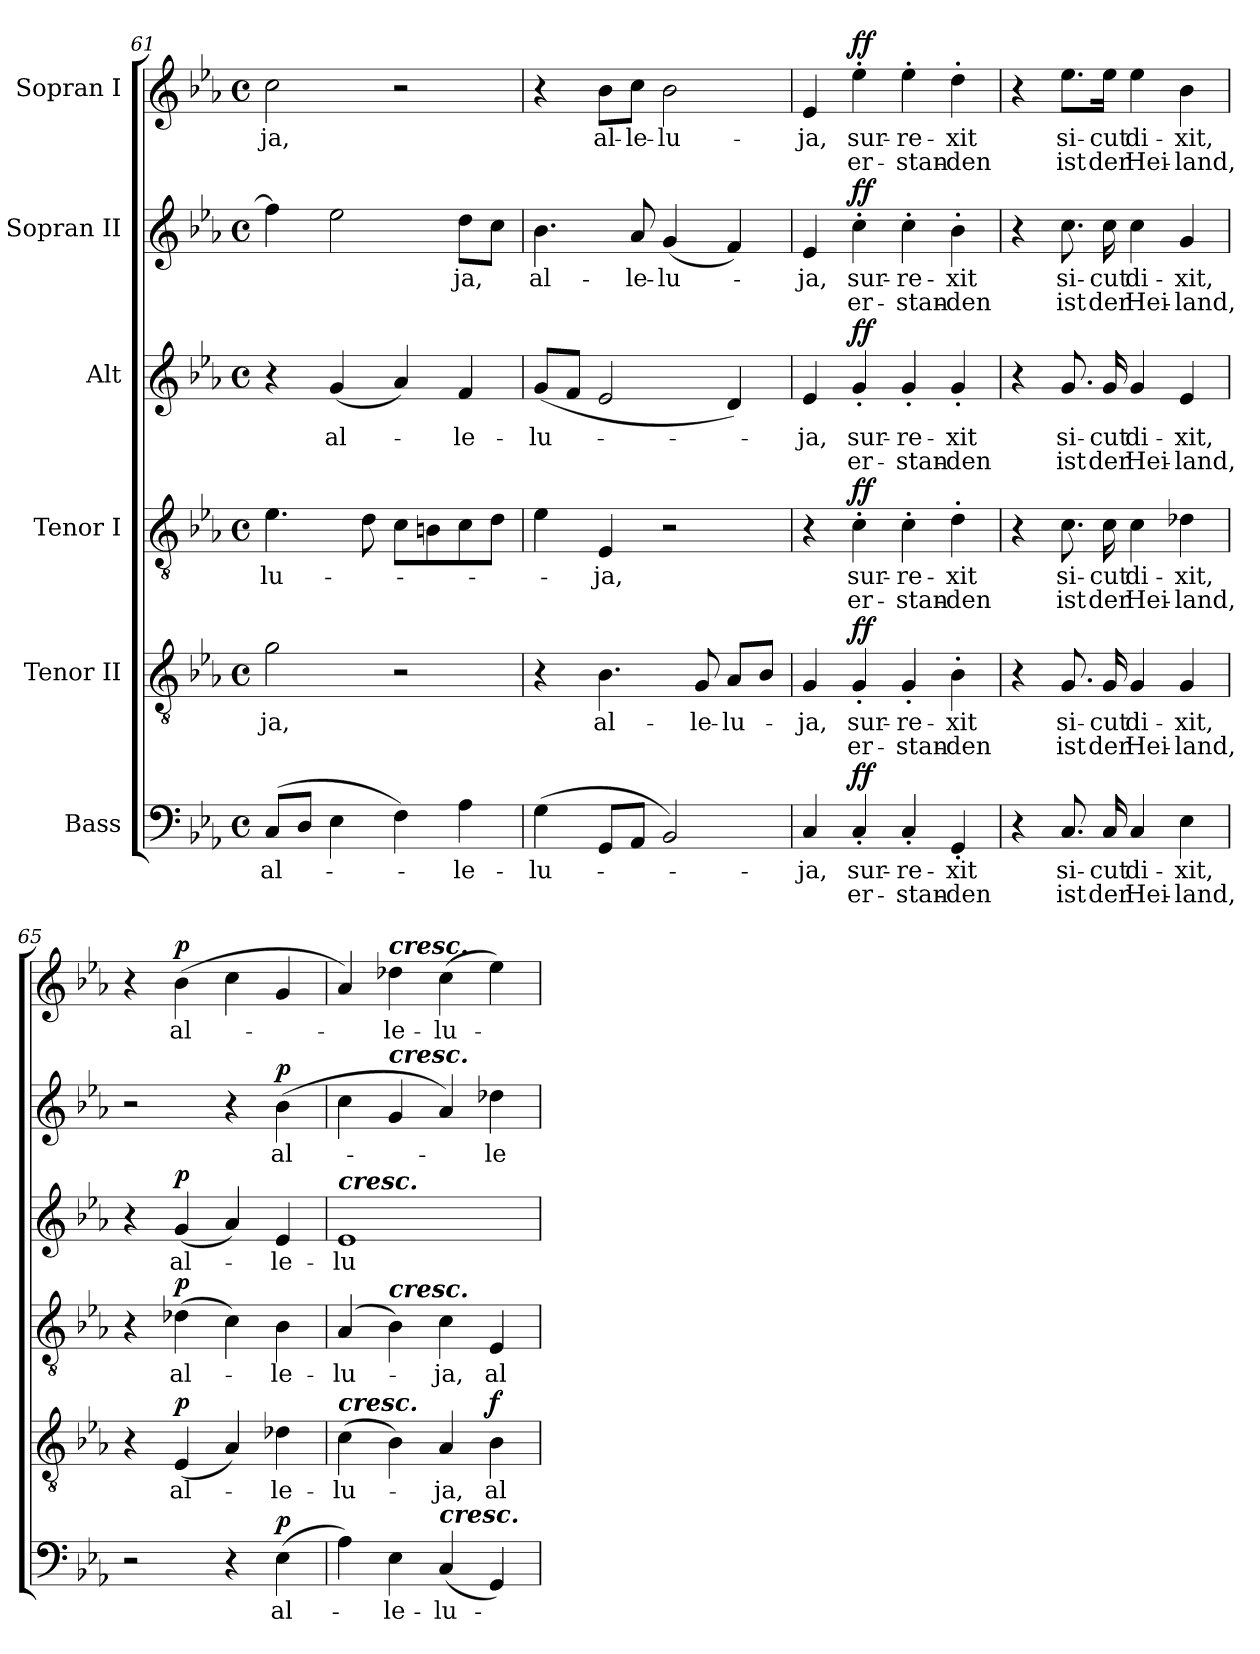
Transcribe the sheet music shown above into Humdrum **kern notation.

**kern	**text	**text	**dynam	**kern	**text	**text	**dynam	**kern	**text	**text	**dynam	**kern	**text	**text	**dynam	**kern	**text	**text	**dynam	**kern	**text	**text	**dynam
*part6	*part6	*part6	*part6	*part5	*part5	*part5	*part5	*part4	*part4	*part4	*part4	*part3	*part3	*part3	*part3	*part2	*part2	*part2	*part2	*part1	*part1	*part1	*part1
*staff6	*staff6	*staff6	*staff6	*staff5	*staff5	*staff5	*staff5	*staff4	*staff4	*staff4	*staff4	*staff3	*staff3	*staff3	*staff3	*staff2	*staff2	*staff2	*staff2	*staff1	*staff1	*staff1	*staff1
*I"Bass	*	*	*	*I"Tenor II	*	*	*	*I"Tenor I	*	*	*	*I"Alt	*	*	*	*I"Sopran II	*	*	*	*I"Sopran I	*	*	*
!!LO:PB:g=z
*clefF4	*	*	*	*clefGv2	*	*	*	*clefGv2	*	*	*	*clefG2	*	*	*	*clefG2	*	*	*	*clefG2	*	*	*
*k[b-e-a-]	*	*	*	*k[b-e-a-]	*	*	*	*k[b-e-a-]	*	*	*	*k[b-e-a-]	*	*	*	*k[b-e-a-]	*	*	*	*k[b-e-a-]	*	*	*
*E-:	*	*	*	*E-:	*	*	*	*E-:	*	*	*	*E-:	*	*	*	*E-:	*	*	*	*E-:	*	*	*
*M4/4	*	*	*	*M4/4	*	*	*	*M4/4	*	*	*	*M4/4	*	*	*	*M4/4	*	*	*	*M4/4	*	*	*
*met(c)	*	*	*	*met(c)	*	*	*	*met(c)	*	*	*	*met(c)	*	*	*	*met(c)	*	*	*	*met(c)	*	*	*
=61	=61	=61	=61	=61	=61	=61	=61	=61	=61	=61	=61	=61	=61	=61	=61	=61	=61	=61	=61	=61	=61	=61	=61
(>8C/L	al-	.	.	2g\	-ja,	.	.	4.e-\	-lu-	.	.	4r	.	.	.	4ff\]	.	.	.	2cc\	-ja,	.	.
8D/J	.	.	.	.	.	.	.	.	.	.	.	.	.	.	.	.	.	.	.	.	.	.	.
4E-\	.	.	.	.	.	.	.	.	.	.	.	(4g/	al-	.	.	2ee-\	.	.	.	.	.	.	.
.	.	.	.	.	.	.	.	8d\	.	.	.	.	.	.	.	.	.	.	.	.	.	.	.
4F\)	.	.	.	2r	.	.	.	8c\L	.	.	.	4a-/)	.	.	.	.	.	.	.	2r	.	.	.
.	.	.	.	.	.	.	.	8Bn\	.	.	.	.	.	.	.	.	.	.	.	.	.	.	.
4A-\	-le-	.	.	.	.	.	.	8c\	.	.	.	4f/	-le-	.	.	8dd\L	-ja,	.	.	.	.	.	.
.	.	.	.	.	.	.	.	8d\J	.	.	.	.	.	.	.	8cc\J	.	.	.	.	.	.	.
=62	=62	=62	=62	=62	=62	=62	=62	=62	=62	=62	=62	=62	=62	=62	=62	=62	=62	=62	=62	=62	=62	=62	=62
(>4G\	-lu-	.	.	4r	.	.	.	4e-\	.	.	.	(>8g/L	-lu-	.	.	4.b-\	al-	.	.	4r	.	.	.
.	.	.	.	.	.	.	.	.	.	.	.	8f/J	.	.	.	.	.	.	.	.	.	.	.
8GG/L	.	.	.	4.B-\	al-	.	.	4E-/	-ja,	.	.	2e-/	.	.	.	.	.	.	.	8b-\L	al-	.	.
8AA-/J	.	.	.	.	.	.	.	.	.	.	.	.	.	.	.	8a-/	-le-	.	.	8cc\J	-le-	.	.
2BB-/)	.	.	.	.	.	.	.	2r	.	.	.	.	.	.	.	(4g/	-lu-	.	.	2b-\	-lu-	.	.
.	.	.	.	8G/	-le-	.	.	.	.	.	.	.	.	.	.	.	.	.	.	.	.	.	.
.	.	.	.	8A-/L	-lu-	.	.	.	.	.	.	4d/)	.	.	.	4f/)	.	.	.	.	.	.	.
.	.	.	.	8B-/J	.	.	.	.	.	.	.	.	.	.	.	.	.	.	.	.	.	.	.
=63	=63	=63	=63	=63	=63	=63	=63	=63	=63	=63	=63	=63	=63	=63	=63	=63	=63	=63	=63	=63	=63	=63	=63
4C/	-ja,	.	.	4G/	-ja,	.	.	4r	.	.	.	4e-/	-ja,	.	.	4e-/	-ja,	.	.	4e-/	-ja,	.	.
!	!	!	!LO:DY:a	!	!	!	!LO:DY:a	!	!	!	!LO:DY:a	!	!	!	!LO:DY:a	!	!	!	!LO:DY:a	!	!	!	!LO:DY:a
4C'/	sur-	er-	ff	4G'/	sur-	er-	ff	4c'\	sur-	er-	ff	4g'/	sur-	er-	ff	4cc'\	sur-	er-	ff	4ee-'\	sur-	er-	ff
4C'/	-re-	-stan-	.	4G'/	-re-	-stan-	.	4c'\	-re-	-stan-	.	4g'/	-re-	-stan-	.	4cc'\	-re-	-stan-	.	4ee-'\	-re-	-stan-	.
4GG'/	-xit	-den	.	4B-'\	-xit	-den	.	4d'\	-xit	-den	.	4g'/	-xit	-den	.	4b-'\	-xit	-den	.	4dd'\	-xit	-den	.
=64	=64	=64	=64	=64	=64	=64	=64	=64	=64	=64	=64	=64	=64	=64	=64	=64	=64	=64	=64	=64	=64	=64	=64
4r	.	.	.	4r	.	.	.	4r	.	.	.	4r	.	.	.	4r	.	.	.	4r	.	.	.
8.C/	si-	ist	.	8.G/	si-	ist	.	8.c\	si-	ist	.	8.g/	si-	ist	.	8.cc\	si-	ist	.	8.ee-\L	si-	ist	.
16C/	-cut	der	.	16G/	-cut	der	.	16c\	-cut	der	.	16g/	-cut	der	.	16cc\	-cut	der	.	16ee-\Jk	-cut	der	.
4C/	di-	Hei-	.	4G/	di-	Hei-	.	4c\	di-	Hei-	.	4g/	di-	Hei-	.	4cc\	di-	Hei-	.	4ee-\	di-	Hei-	.
4E-\	-xit,	-land,	.	4G/	-xit,	-land,	.	4d-X\	-xit,	-land,	.	4e-/	-xit,	-land,	.	4g/	-xit,	-land,	.	4b-\	-xit,	-land,	.
!!LO:LB:g=z
=65	=65	=65	=65	=65	=65	=65	=65	=65	=65	=65	=65	=65	=65	=65	=65	=65	=65	=65	=65	=65	=65	=65	=65
2r	.	.	.	4r	.	.	.	4r	.	.	.	4r	.	.	.	2r	.	.	.	4r	.	.	.
!	!	!	!	!	!	!	!LO:DY:a	!	!	!	!LO:DY:a	!	!	!	!LO:DY:a	!	!	!	!	!	!	!	!LO:DY:a
.	.	.	.	(4E-/	al-	.	p	(>4d-X\	al-	.	p	(4g/	al-	.	p	.	.	.	.	(>4b-\	al-	.	p
4r	.	.	.	4A-/)	.	.	.	4c\)	.	.	.	4a-/)	.	.	.	4r	.	.	.	4cc\	.	.	.
!	!	!	!LO:DY:a	!	!	!	!	!	!	!	!	!	!	!	!	!	!	!	!LO:DY:a	!	!	!	!
(>4E-\	al-	.	p	4d-X\	-le-	.	.	4B-\	-le-	.	.	4e-/	-le-	.	.	(>4b-\	al-	.	p	4g/	.	.	.
=66	=66	=66	=66	=66	=66	=66	=66	=66	=66	=66	=66	=66	=66	=66	=66	=66	=66	=66	=66	=66	=66	=66	=66
!	!	!	!	!	!	!	!	!	!	!	!	!LO:TX:a:Bi:t=cresc.	!	!	!	!	!	!	!	!	!	!	!
!	!	!	!	!LO:TX:a:Bi:t=cresc.	!	!	!	!	!	!	!	!	!	!	!	!	!	!	!	!	!	!	!
4A-\)	.	.	.	(>4c\	-lu-	.	.	(>4A-/	-lu-	.	.	1e-	-lu-	.	.	4cc\	.	.	.	4a-/)	.	.	.
!	!	!	!	!	!	!	!	!	!	!	!	!	!	!	!	!	!	!	!	!LO:TX:a:Bi:t=cresc.	!	!	!
!	!	!	!	!	!	!	!	!	!	!	!	!	!	!	!	!LO:TX:a:Bi:t=cresc.	!	!	!	!	!	!	!
!	!	!	!	!	!	!	!	!LO:TX:a:Bi:t=cresc.	!	!	!	!	!	!	!	!	!	!	!	!	!	!	!
4E-\	-le-	.	.	4B-\)	.	.	.	4B-\)	.	.	.	.	.	.	.	4g/	.	.	.	4dd-X\	-le-	.	.
!LO:TX:a:Bi:t=cresc.	!	!	!	!	!	!	!	!	!	!	!	!	!	!	!	!	!	!	!	!	!	!	!
(4C/	-lu-	.	.	4A-/	-ja,	.	.	4c\	-ja,	.	.	.	.	.	.	4a-/)	.	.	.	(>4cc\	-lu-	.	.
!	!	!	!	!	!	!	!LO:DY:a	!	!	!	!	!	!	!	!	!	!	!	!	!	!	!	!
4GG/)	.	.	.	4B-\	al-	.	f	4E-/	al-	.	.	.	.	.	.	4dd-X\	-le-	.	.	4ee-\)	.	.	.
=	=	=	=	=	=	=	=	=	=	=	=	=	=	=	=	=	=	=	=	=	=	=	=
*-	*-	*-	*-	*-	*-	*-	*-	*-	*-	*-	*-	*-	*-	*-	*-	*-	*-	*-	*-	*-	*-	*-	*-
